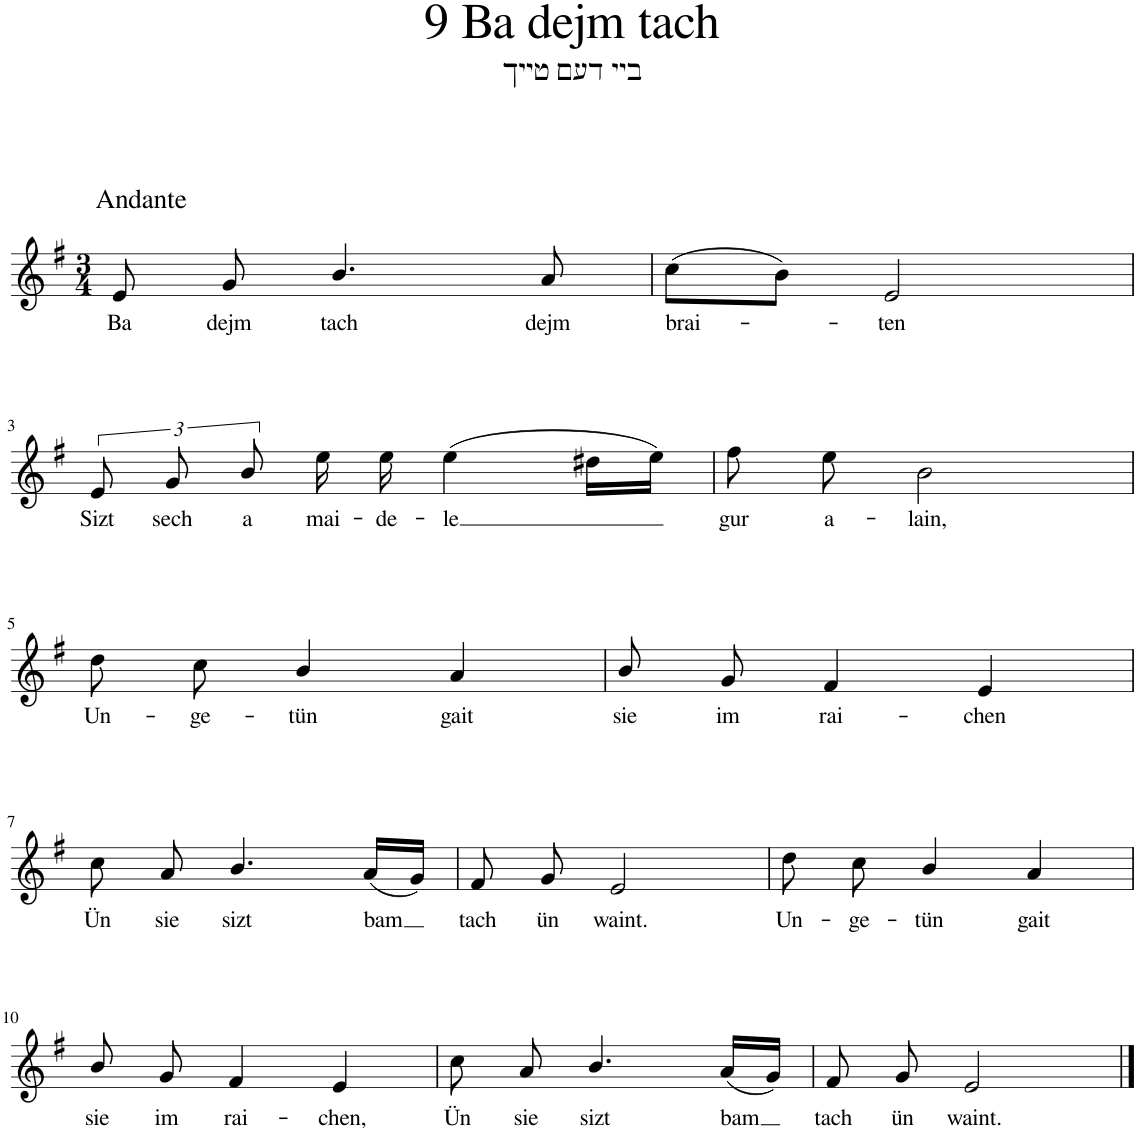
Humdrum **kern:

**kern	**text
*part1	*part1
*staff1	*staff1
*I"Piano	*
*I'Pno.	*
*clefG2	*
*k[f#]	*
*M3/4	*
=1	=1
!LO:TX:a:t=Andante	!
!	!LO:LY:b
8e/	Ba
!	!LO:LY:b
8g/	dejm
!	!LO:LY:b
4.b/	tach
!	!LO:LY:b
8a/	dejm
=2	=2
!	!LO:LY:b
(8cc\L	brai-
8b\J)	.
!	!LO:LY:b
2e/	-ten
!!LO:LB:g=z
=3	=3
!	!LO:LY:b
12e/	Sizt
!	!LO:LY:b
12g/	sech
!	!LO:LY:b
12b/	a
!	!LO:LY:b
16ee\	mai-
!	!LO:LY:b
16ee\	-de-
!	!LO:LY:b
(4ee\	-le
16dd#X\LL	.
16ee\JJ)	.
=4	=4
!	!LO:LY:b
8ff#\	gur
!	!LO:LY:b
8ee\	a-
!	!LO:LY:b
2b\	-lain,
!!LO:LB:g=z
=5	=5
!	!LO:LY:b
8dd\	Un-
!	!LO:LY:b
8cc\	-ge-
!	!LO:LY:b
4b/	-tün
!	!LO:LY:b
4a/	gait
=6	=6
!	!LO:LY:b
8b/	sie
!	!LO:LY:b
8g/	im
!	!LO:LY:b
4f#/	rai-
!	!LO:LY:b
4e/	-chen
!!LO:LB:g=z
=7	=7
!	!LO:LY:b
8cc\	Ün
!	!LO:LY:b
8a/	sie
!	!LO:LY:b
4.b/	sizt
!	!LO:LY:b
(16a/LL	bam
16g/JJ)	.
=8	=8
!	!LO:LY:b
8f#/	tach
!	!LO:LY:b
8g/	ün
!	!LO:LY:b
2e/	waint.
=9	=9
!	!LO:LY:b
8dd\	Un-
!	!LO:LY:b
8cc\	-ge-
!	!LO:LY:b
4b/	-tün
!	!LO:LY:b
4a/	gait
!!LO:LB:g=z
=10	=10
!	!LO:LY:b
8b/	sie
!	!LO:LY:b
8g/	im
!	!LO:LY:b
4f#/	rai-
!	!LO:LY:b
4e/	-chen,
=11	=11
!	!LO:LY:b
8cc\	Ün
!	!LO:LY:b
8a/	sie
!	!LO:LY:b
4.b/	sizt
!	!LO:LY:b
(16a/LL	bam
16g/JJ)	.
=12	=12
!	!LO:LY:b
8f#/	tach
!	!LO:LY:b
8g/	ün
!	!LO:LY:b
2e/	waint.
==	==
*-	*-
